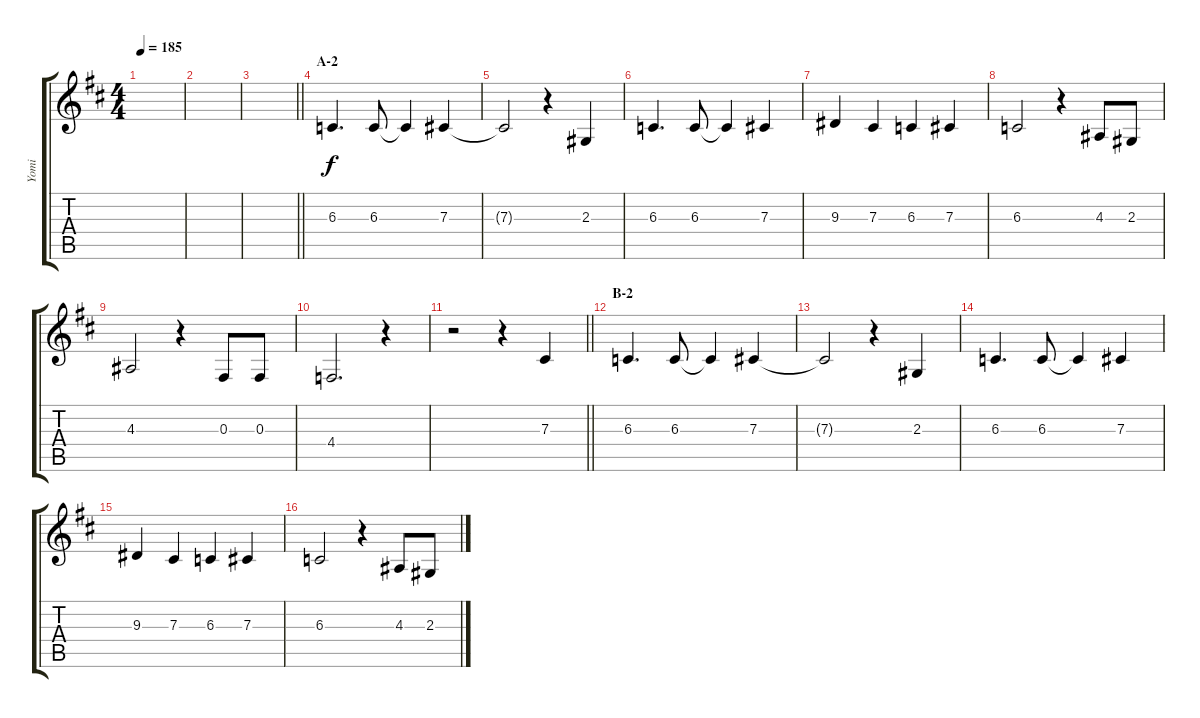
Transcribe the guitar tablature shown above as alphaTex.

\track ("Yomi" "Yomi") {instrument flute}
\staff {score tabs}
\tuning (Eb4 Bb3 Gb3 Db3 Ab2 Eb2) {hide}
\ts (4 4)
\tempo 185
\clef g2
\ks d
|
|
\barLineRight lightlight
|
\section ("" "A-2")
6.3.4{d} 6.3.8 6.3{t}.4 7.3.4 |
7.3{t}.2 r.4 2.3.4 |
6.3.4{d} 6.3.8 6.3{t}.4 7.3.4 |
9.3.4 7.3.4 6.3.4 7.3.4 |
6.3.2 r.4 4.3.8 2.3.8 |
4.3.2 r.4 0.3.8 0.3.8 |
4.4.2{d} r.4 |
\barLineRight lightlight
r.2 r.4 7.3.4 |
\section ("" "B-2")
6.3.4{d} 6.3.8 6.3{t}.4 7.3.4 |
7.3{t}.2 r.4 2.3.4 |
6.3.4{d} 6.3.8 6.3{t}.4 7.3.4 |
9.3.4 7.3.4 6.3.4 7.3.4 |
6.3.2 r.4 4.3.8 2.3.8
